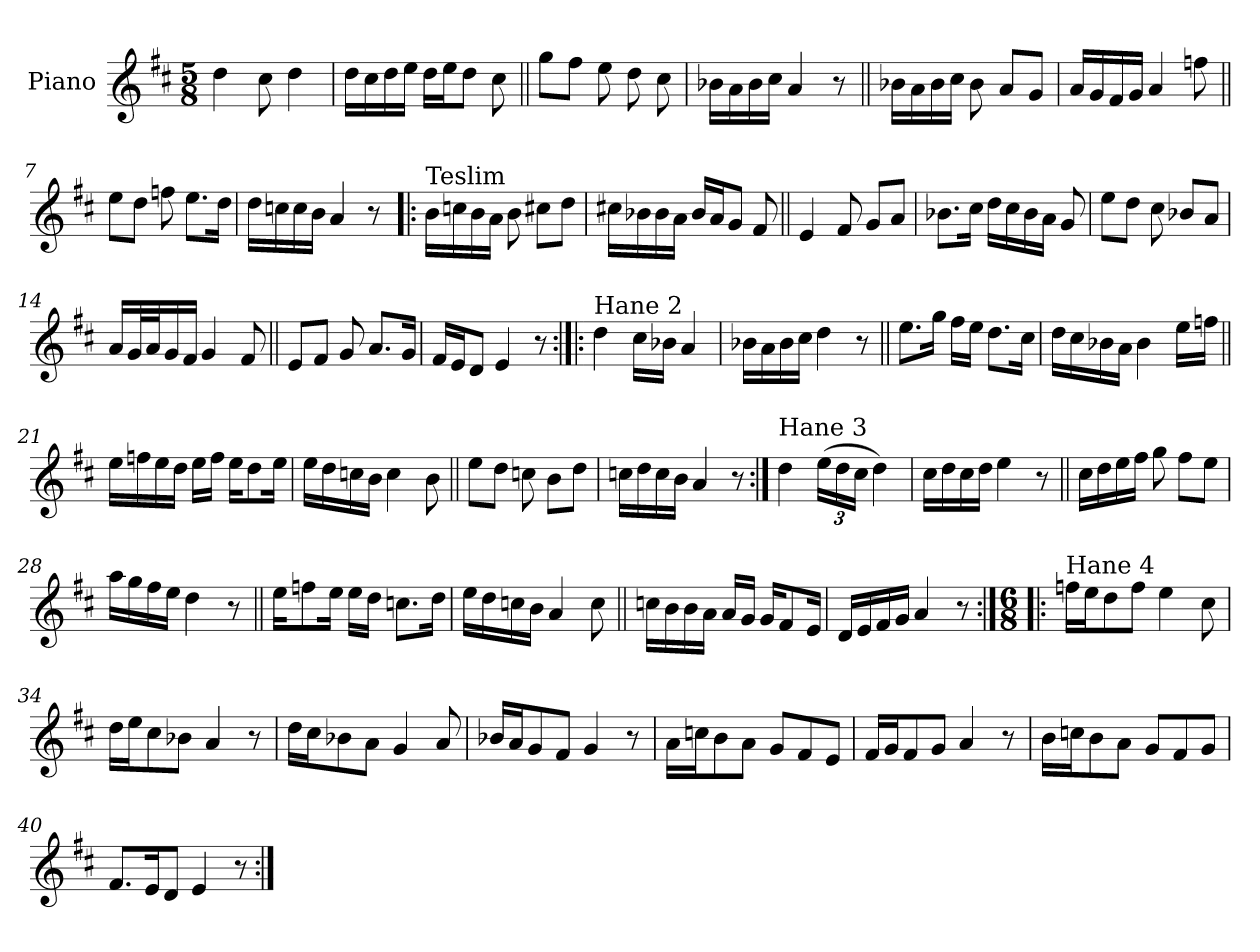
**kern
*part1
*staff1
*I"Piano
*I'Pno.
*clefG2
*k[f#c#]
*M5/8
=1
4dd\
8cc#\
4dd\
=2
16dd\LL
16cc#\
16dd\
16ee\JJ
16dd\LL
16ee\J
8dd\J
8cc#\
=3||
8gg\L
8ff#\J
8ee\
8dd\L
8cc#\
=4
16b-X\LL
16a\
16b-\
16cc#\JJ
4a/
8r
=5||
16b-X\LL
16a\
16b-\
16cc#\JJ
8b-\
8a/L
8g/J
=6
16a/LL
16g/
16f#/
16g/JJ
4a/
8ffn\
!!LO:LB:g=z
=7||
8ee\L
8dd\J
8ffn\
8.ee\L
16dd\Jk
=8
16dd\LL
16ccn\
16cc\
16b\JJ
4a/
8r
=9!|:
!LO:TX:a:t=Teslim
16b\LL
16ccn\
16b\
16a\JJ
8b\
8cc#X\L
8dd\J
=10
16cc#X\LL
16b-X\
16b-\
16a\JJ
16b-/LL
16a/J
8g/J
8f#/
=11||
4e/
8f#/
8g/L
8a/J
!!LO:LB:g=z
=12
8.b-X\L
16cc#\Jk
16dd\LL
16cc#\
16b-\
16a\JJ
8g/
=13
8ee\L
8dd\J
8cc#\
8b-X/L
8a/J
=14
16a/LL
32g/L
32a/J
16g/
16f#/JJ
4g/
8f#/
=15||
8e/L
8f#/J
8g/
8.a/L
16g/Jk
=16
16f#/LL
16e/J
8d/J
4e/
8r
=17:|!|:
!LO:TX:a:t=Hane 2
4dd\
16cc#\LL
16b-X\JJ
4a/
!!LO:LB:g=z
=18
16b-X\LL
16a\
16b-\
16cc#\JJ
4dd\
8r
=19||
8.ee\L
16gg\Jk
16ff#\LL
16ee\JJ
8.dd\L
16cc#\Jk
=20
16dd\LL
16cc#\
16b-X\
16a\JJ
4b-\
16ee\LL
16ffn\JJ
=21||
16ee\LL
16ffn\
16ee\
16dd\JJ
16ee\LL
16ff\JJ
16ee\KL
8dd\
16ee\Jk
=22
16ee\LL
16dd\
16ccn\
16b\JJ
4cc\
8b\
=23||
8ee\L
8dd\J
8ccn\
8b\L
8dd\J
!!LO:LB:g=z
=24
16ccn\LL
16dd\
16cc\
16b\JJ
4a/
8r
=25:|!
!LO:TX:a:t=Hane 3
4dd\
*Xbrackettup
(>24ee\LL
24dd\
24cc#\JJ
4dd\)
=26
16cc#\LL
16dd\
16cc#\
16dd\JJ
4ee\
8r
=27||
16cc#\LL
16dd\
16ee\
16ff#\JJ
8gg\
8ff#\L
8ee\J
=28
16aa\LL
16gg\
16ff#\
16ee\JJ
4dd\
8r
=29||
16ee\KL
8ffn\
16ee\Jk
16ee\LL
16dd\JJ
8.ccn\L
16dd\Jk
!!LO:LB:g=z
=30
16ee\LL
16dd\
16ccn\
16b\JJ
4a/
8cc\
=31||
16ccn\LL
16b\
16b\
16a\JJ
16a/LL
16g/JJ
16g/KL
8f#/
16e/Jk
=32
16d/LL
16e/
16f#/
16g/JJ
4a/
8r
=33:|!|:
*M6/8
!LO:TX:a:t=Hane 4
16ffn\LL
16ee\J
8dd\
8ff\J
4ee\
8cc#\
=34
16dd\LL
16ee\J
8cc#\
8b-X\J
4a/
8r
!!LO:LB:g=z
=35
16dd\LL
16cc#\J
8b-X\
8a\J
4g/
8a/
=36
16b-X/LL
16a/J
8g/
8f#/J
4g/
8r
=37
16a\LL
16ccn\J
8b\
8a\J
8g/L
8f#/
8e/J
=38
16f#/LL
16g/J
8f#/
8g/J
4a/
8r
=39
16b\LL
16ccn\J
8b\
8a\J
8g/L
8f#/
8g/J
=40
8.f#/L
16e/K
8d/J
4e/
8r
=:|!
*-
